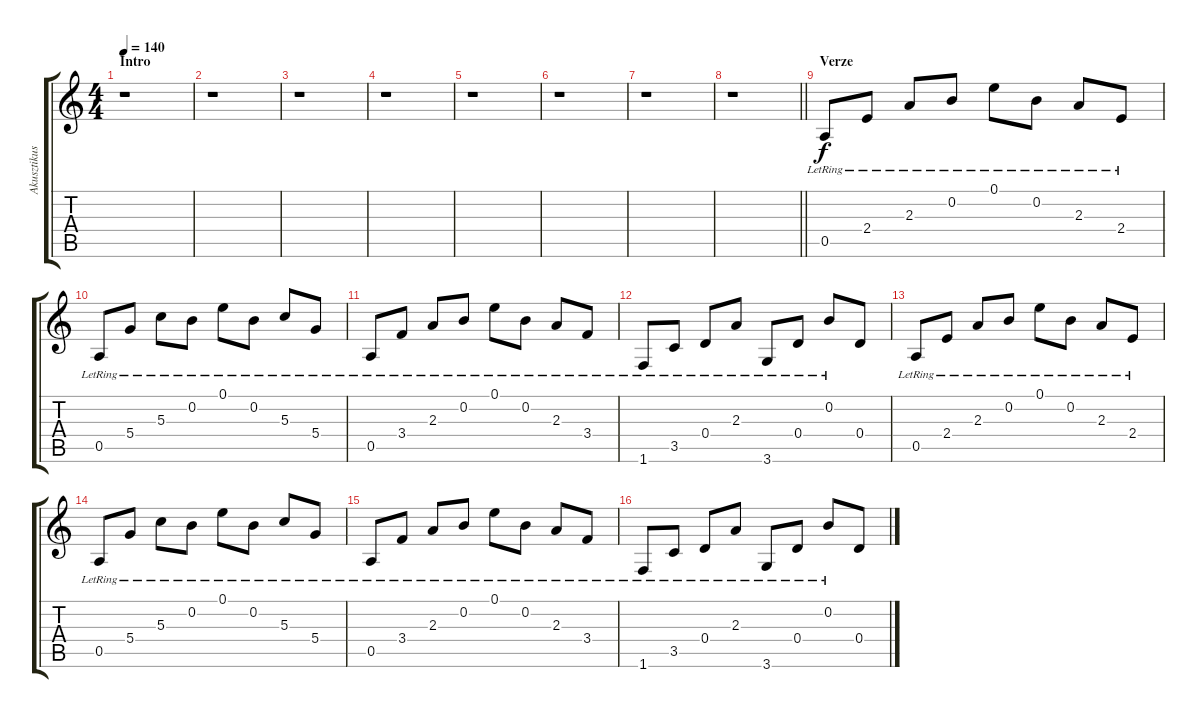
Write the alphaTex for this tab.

\track ("Akusztikus II" "Akusztikus") {instrument acousticguitarsteel}
\staff {score tabs}
\tuning (E4 B3 G3 D3 A2 E2) {hide}
\ts (4 4)
\section ("" "Intro")
\tempo 140
\clef g2
\ks c
r.1{dy f instrument acousticguitarsteel} |
r.1 |
r.1 |
r.1 |
r.1 |
r.1 |
r.1 |
\barLineRight lightlight
r.1 |
\section ("" "Verze")
0.5{lr}.8 2.4{lr}.8 2.3{lr}.8 0.2{lr}.8 0.1{lr}.8 0.2{lr}.8 2.3{lr}.8 2.4{lr}.8 |
0.5{lr}.8 5.4{lr}.8 5.3{lr}.8 0.2{lr}.8 0.1{lr}.8 0.2{lr}.8 5.3{lr}.8 5.4{lr}.8 |
0.5{lr}.8 3.4{lr}.8 2.3{lr}.8 0.2{lr}.8 0.1{lr}.8 0.2{lr}.8 2.3{lr}.8 3.4{lr}.8 |
1.6{lr}.8 3.5{lr}.8 0.4{lr}.8 2.3{lr}.8 3.6{lr}.8 0.4{lr}.8 0.2{lr}.8 0.4.8 |
0.5{lr}.8 2.4{lr}.8 2.3{lr}.8 0.2{lr}.8 0.1{lr}.8 0.2{lr}.8 2.3{lr}.8 2.4{lr}.8 |
0.5{lr}.8 5.4{lr}.8 5.3{lr}.8 0.2{lr}.8 0.1{lr}.8 0.2{lr}.8 5.3{lr}.8 5.4{lr}.8 |
0.5{lr}.8 3.4{lr}.8 2.3{lr}.8 0.2{lr}.8 0.1{lr}.8 0.2{lr}.8 2.3{lr}.8 3.4{lr}.8 |
1.6{lr}.8 3.5{lr}.8 0.4{lr}.8 2.3{lr}.8 3.6{lr}.8 0.4{lr}.8 0.2{lr}.8 0.4.8
